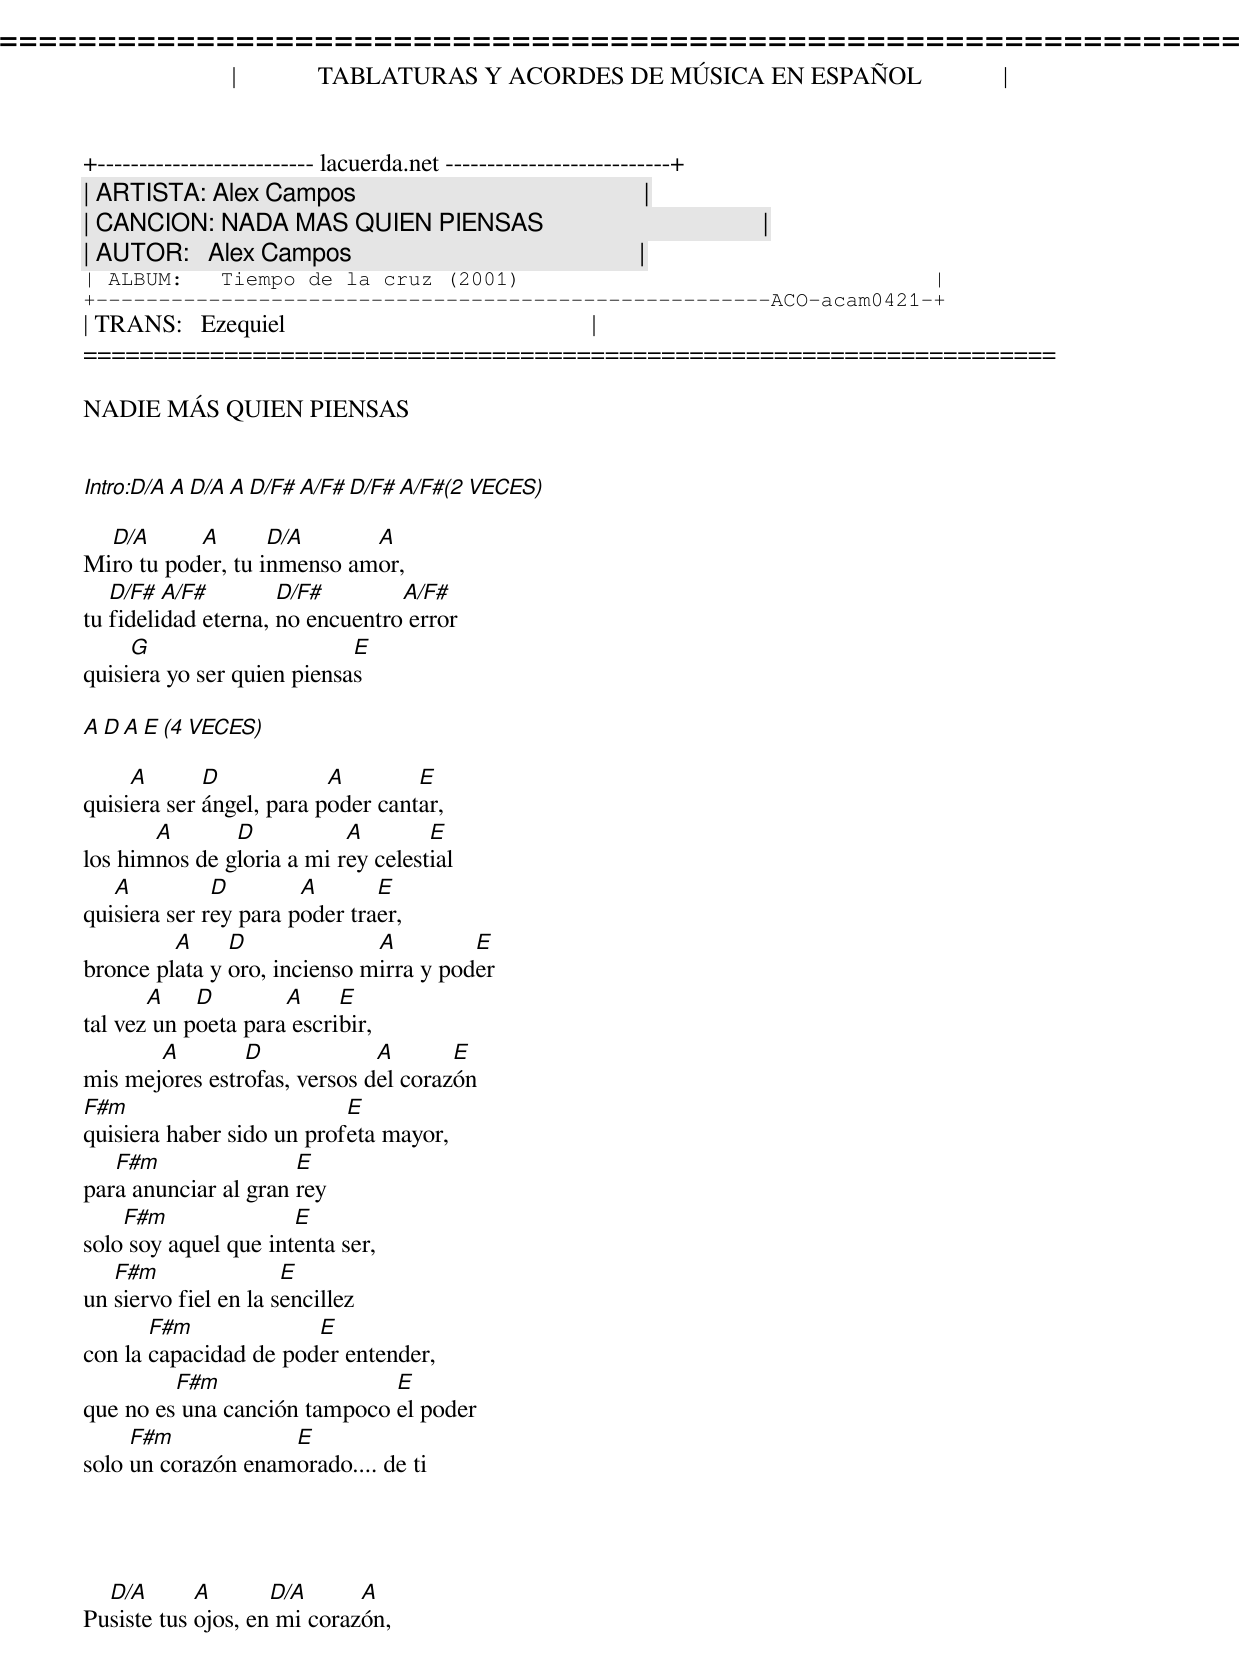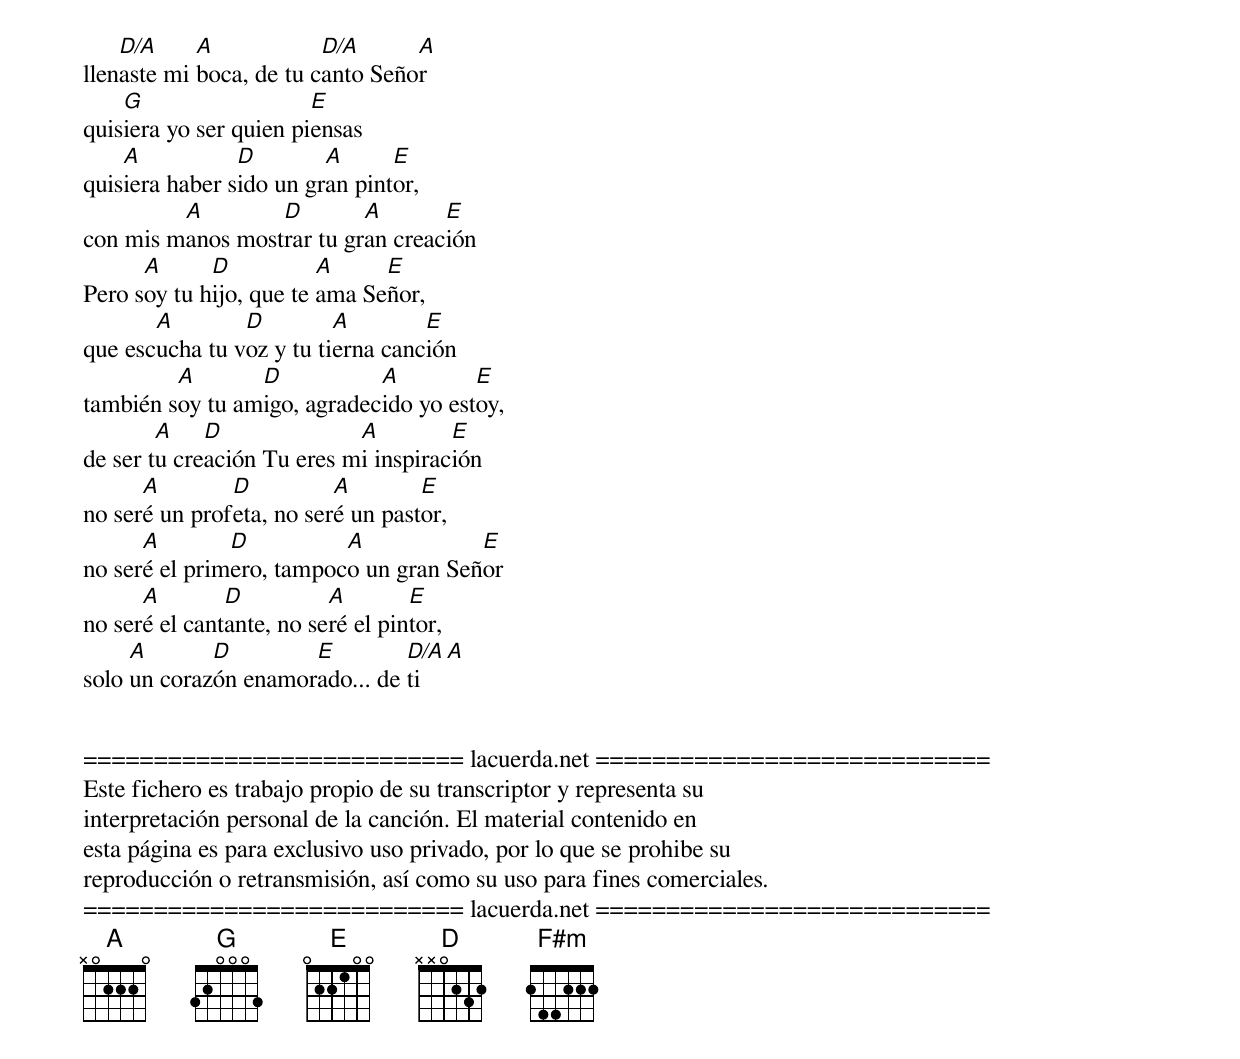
=====================================================================
|             TABLATURAS Y ACORDES DE MÚSICA EN ESPAÑOL             |
+-------------------------- lacuerda.net ---------------------------+
| ARTISTA: Alex Campos                                              |
| CANCION: NADA MAS QUIEN PIENSAS                                   |
| AUTOR:   Alex Campos                                              |
| ALBUM:   Tiempo de la cruz (2001)                                 |
+------------------------------------------------------ACO-acam0421-+
| TRANS:   Ezequiel                                                 |
=====================================================================

NADIE MÁS QUIEN PIENSAS


Intro:D/A  A  D/A  A  D/F#  A/F# D/F# A/F#(2 VECES)

  D/A      A       D/A      A
Miro tu poder, tu inmenso amor,
   D/F#  A/F#        D/F#        A/F#
tu fidelidad eterna, no encuentro error
     G                      E
quisiera yo ser quien piensas

A D A E (4 VECES)

     A       D            A        E
quisiera ser ángel, para poder cantar,
       A       D           A        E
los himnos de gloria a mi rey celestial
   A          D        A       E
quisiera ser rey para poder traer,
         A     D              A         E
bronce plata y oro, incienso mirra y poder
       A    D        A     E
tal vez un poeta para escribir,
       A        D             A       E
mis mejores estrofas, versos del corazón
F#m                        E
quisiera haber sido un profeta mayor,
   F#m                E
para anunciar al gran rey
    F#m               E
solo soy aquel que intenta ser,
   F#m                E
un siervo fiel en la sencillez
       F#m             E
con la capacidad de poder entender,
         F#m                  E
que no es una canción tampoco el poder
     F#m            E
solo un corazón enamorado.... de ti




  D/A       A       D/A      A
Pusiste tus ojos, en mi corazón,
    D/A     A            D/A      A
llenaste mi boca, de tu canto Señor
    G                   E
quisiera yo ser quien piensas
    A           D        A      E
quisiera haber sido un gran pintor,
         A        D        A       E
con mis manos mostrar tu gran creación
      A      D           A     E
Pero soy tu hijo, que te ama Señor,
       A        D         A        E
que escucha tu voz y tu tierna canción
         A       D           A         E
también soy tu amigo, agradecido yo estoy,
        A    D              A         E
de ser tu creación Tu eres mi inspiración
      A        D          A        E
no seré un profeta, no seré un pastor,
      A        D          A            E
no seré el primero, tampoco un gran Señor
      A        D          A        E
no seré el cantante, no seré el pintor,
     A       D        E         D/A  A
solo un corazón enamorado... de ti


=========================== lacuerda.net ============================
Este fichero es trabajo propio de su transcriptor y representa su
interpretación personal de la canción. El material contenido en
esta página es para exclusivo uso privado, por lo que se prohibe su
reproducción o retransmisión, así como su uso para fines comerciales.
=========================== lacuerda.net ============================
